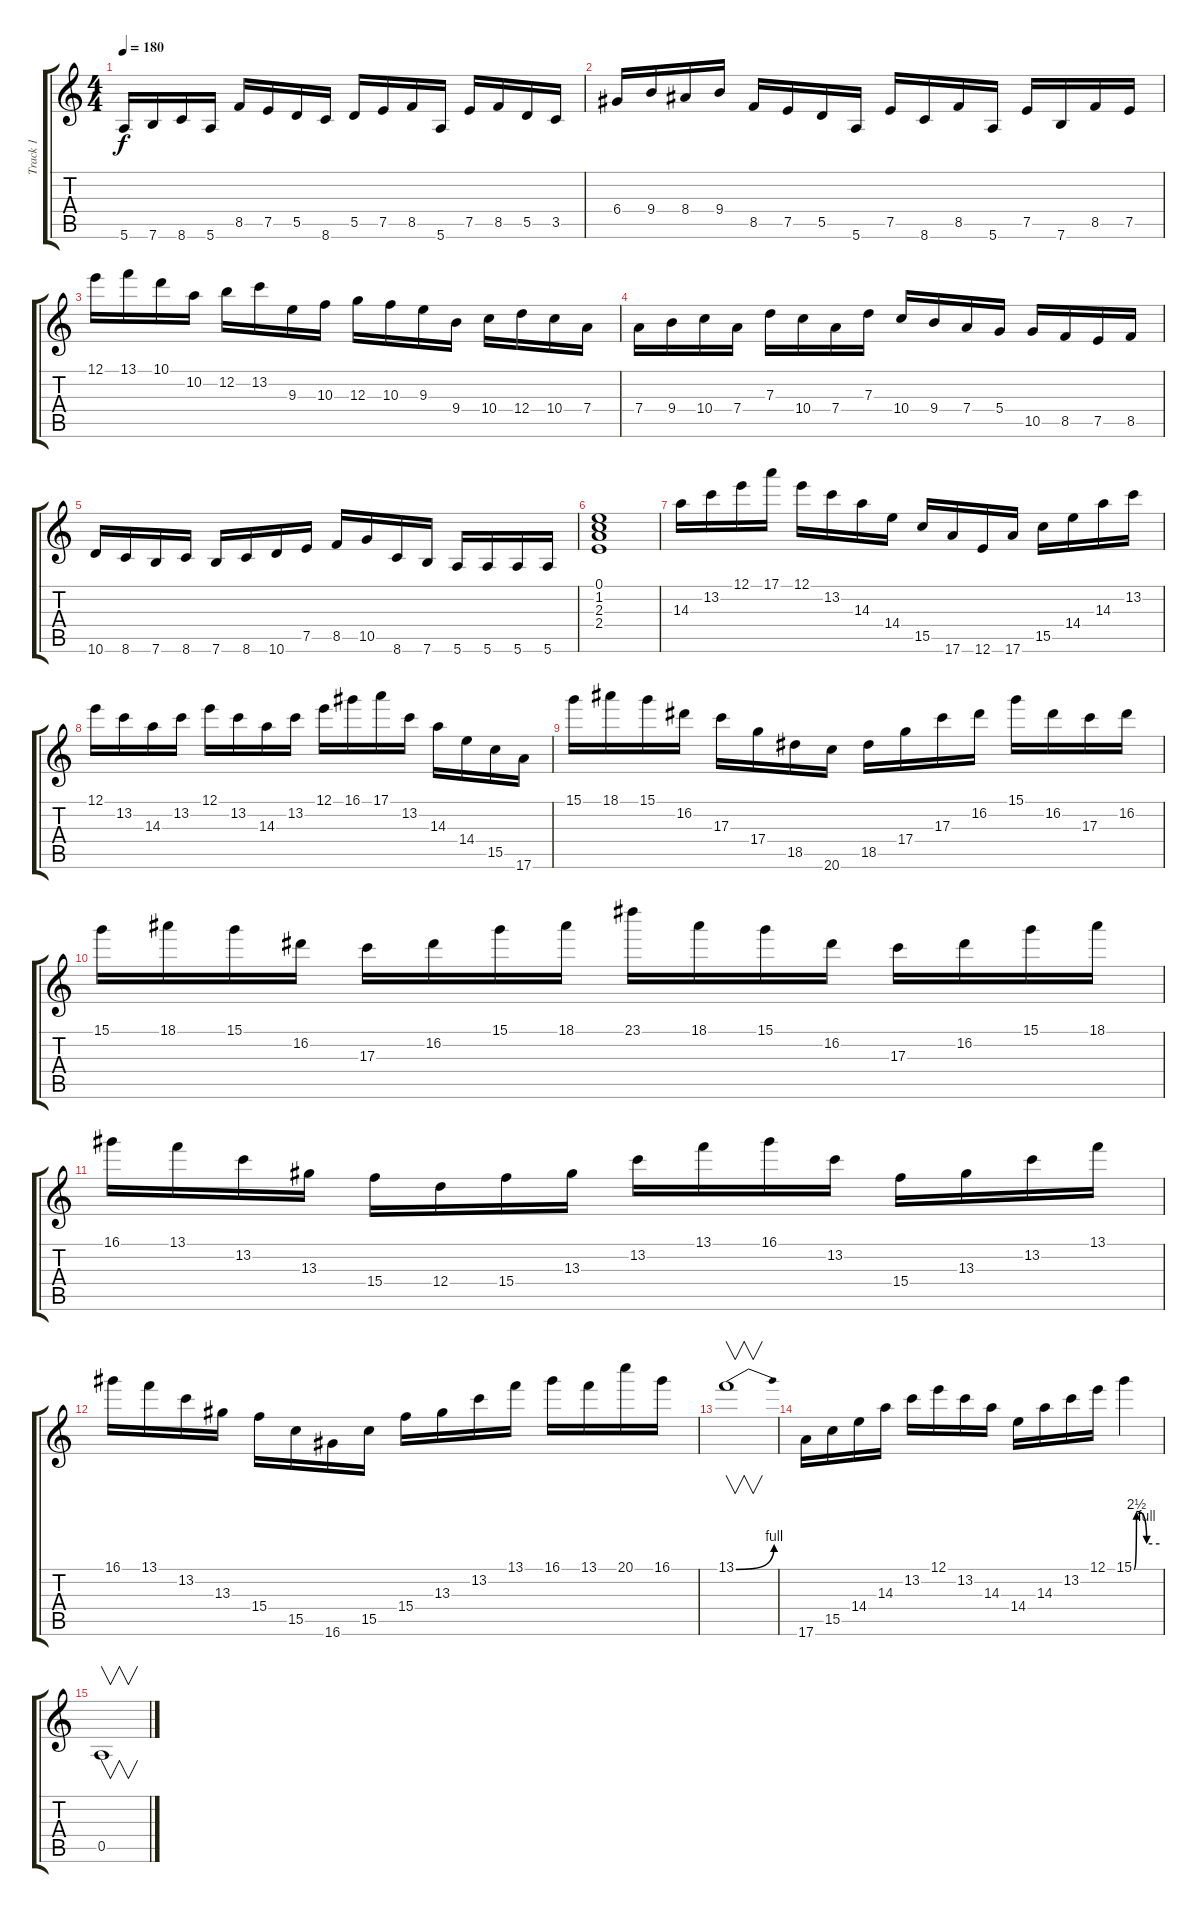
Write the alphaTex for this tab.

\track ("Track 1" "Track 1") {instrument distortionguitar}
\staff {score tabs}
\tuning (E4 B3 G3 D3 A2 E2) {hide}
\ts (4 4)
\tempo 180
\clef g2
\ks c
5.6.16{dy f instrument distortionguitar} 7.6.16 8.6.16 5.6.16 8.5.16 7.5.16 5.5.16 8.6.16 5.5.16 7.5.16 8.5.16 5.6.16 7.5.16 8.5.16 5.5.16 3.5.16 |
6.4.16 9.4.16 8.4.16 9.4.16 8.5.16 7.5.16 5.5.16 5.6.16 7.5.16 8.6.16 8.5.16 5.6.16 7.5.16 7.6.16 8.5.16 7.5.16 |
12.1.16 13.1.16 10.1.16 10.2.16 12.2.16 13.2.16 9.3.16 10.3.16 12.3.16 10.3.16 9.3.16 9.4.16 10.4.16 12.4.16 10.4.16 7.4.16 |
7.4.16 9.4.16 10.4.16 7.4.16 7.3.16 10.4.16 7.4.16 7.3.16 10.4.16 9.4.16 7.4.16 5.4.16 10.5.16 8.5.16 7.5.16 8.5.16 |
10.6.16 8.6.16 7.6.16 8.6.16 7.6.16 8.6.16 10.6.16 7.5.16 8.5.16 10.5.16 8.6.16 7.6.16 5.6.16 5.6.16 5.6.16 5.6.16 |
(0.1 1.2 2.3 2.4).1 |
14.3.16 13.2.16 12.1.16 17.1.16 12.1.16 13.2.16 14.3.16 14.4.16 15.5.16 17.6.16 12.6.16 17.6.16 15.5.16 14.4.16 14.3.16 13.2.16 |
12.1.16 13.2.16 14.3.16 13.2.16 12.1.16 13.2.16 14.3.16 13.2.16 12.1.16 16.1.16 17.1.16 13.2.16 14.3.16 14.4.16 15.5.16 17.6.16 |
15.1.16 18.1.16 15.1.16 16.2.16 17.3.16 17.4.16 18.5.16 20.6.16 18.5.16 17.4.16 17.3.16 16.2.16 15.1.16 16.2.16 17.3.16 16.2.16 |
15.1.16 18.1.16 15.1.16 16.2.16 17.3.16 16.2.16 15.1.16 18.1.16 23.1.16 18.1.16 15.1.16 16.2.16 17.3.16 16.2.16 15.1.16 18.1.16 |
16.1.16 13.1.16 13.2.16 13.3.16 15.4.16 12.4.16 15.4.16 13.3.16 13.2.16 13.1.16 16.1.16 13.2.16 15.4.16 13.3.16 13.2.16 13.1.16 |
16.1.16 13.1.16 13.2.16 13.3.16 15.4.16 15.5.16 16.6.16 15.5.16 15.4.16 13.3.16 13.2.16 13.1.16 16.1.16 13.1.16 20.1.16 16.1.16 |
13.1{be (bend 0 0 60 4)}.1{v} |
17.6.16 15.5.16 14.4.16 14.3.16 13.2.16 12.1.16 13.2.16 14.3.16 14.4.16 14.3.16 13.2.16 12.1.16 15.1{be (custom 0 0 6 10 30 4 60 4)}.4 |
0.5.1{v}
